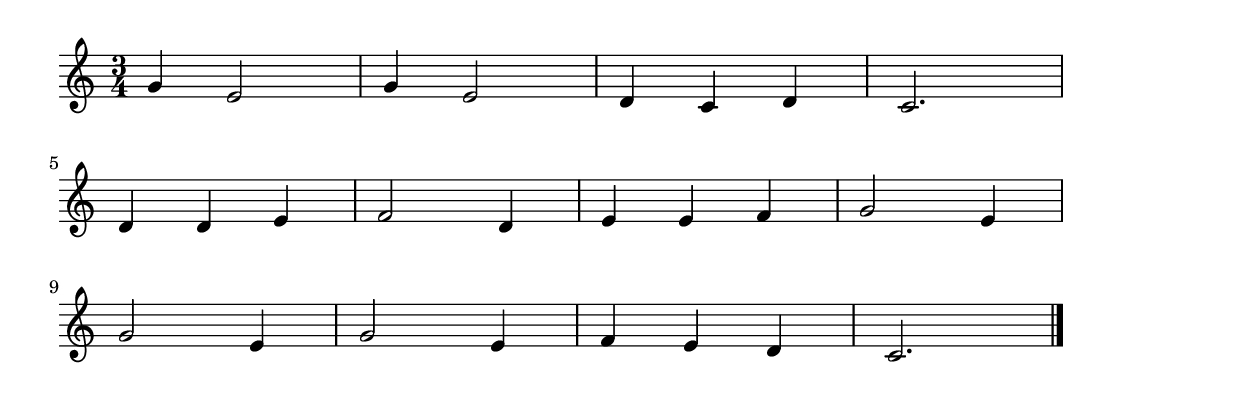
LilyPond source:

\version "2.18.2"

% かっこう

\score {

\layout {
line-width = #170
indent = 0\mm
}

\relative c'' {
\key c \major
\time 3/4
\numericTimeSignature

g4 e2 |
g4 e2 |
d4 c d |
c2. |
\break
d4 d e |
f2 d4 |
e4 e f |
g2 e4 |
\break
g2 e4 |
g2 e4 |
f e d |
c2. |

\bar "|."
}

\midi {}

}